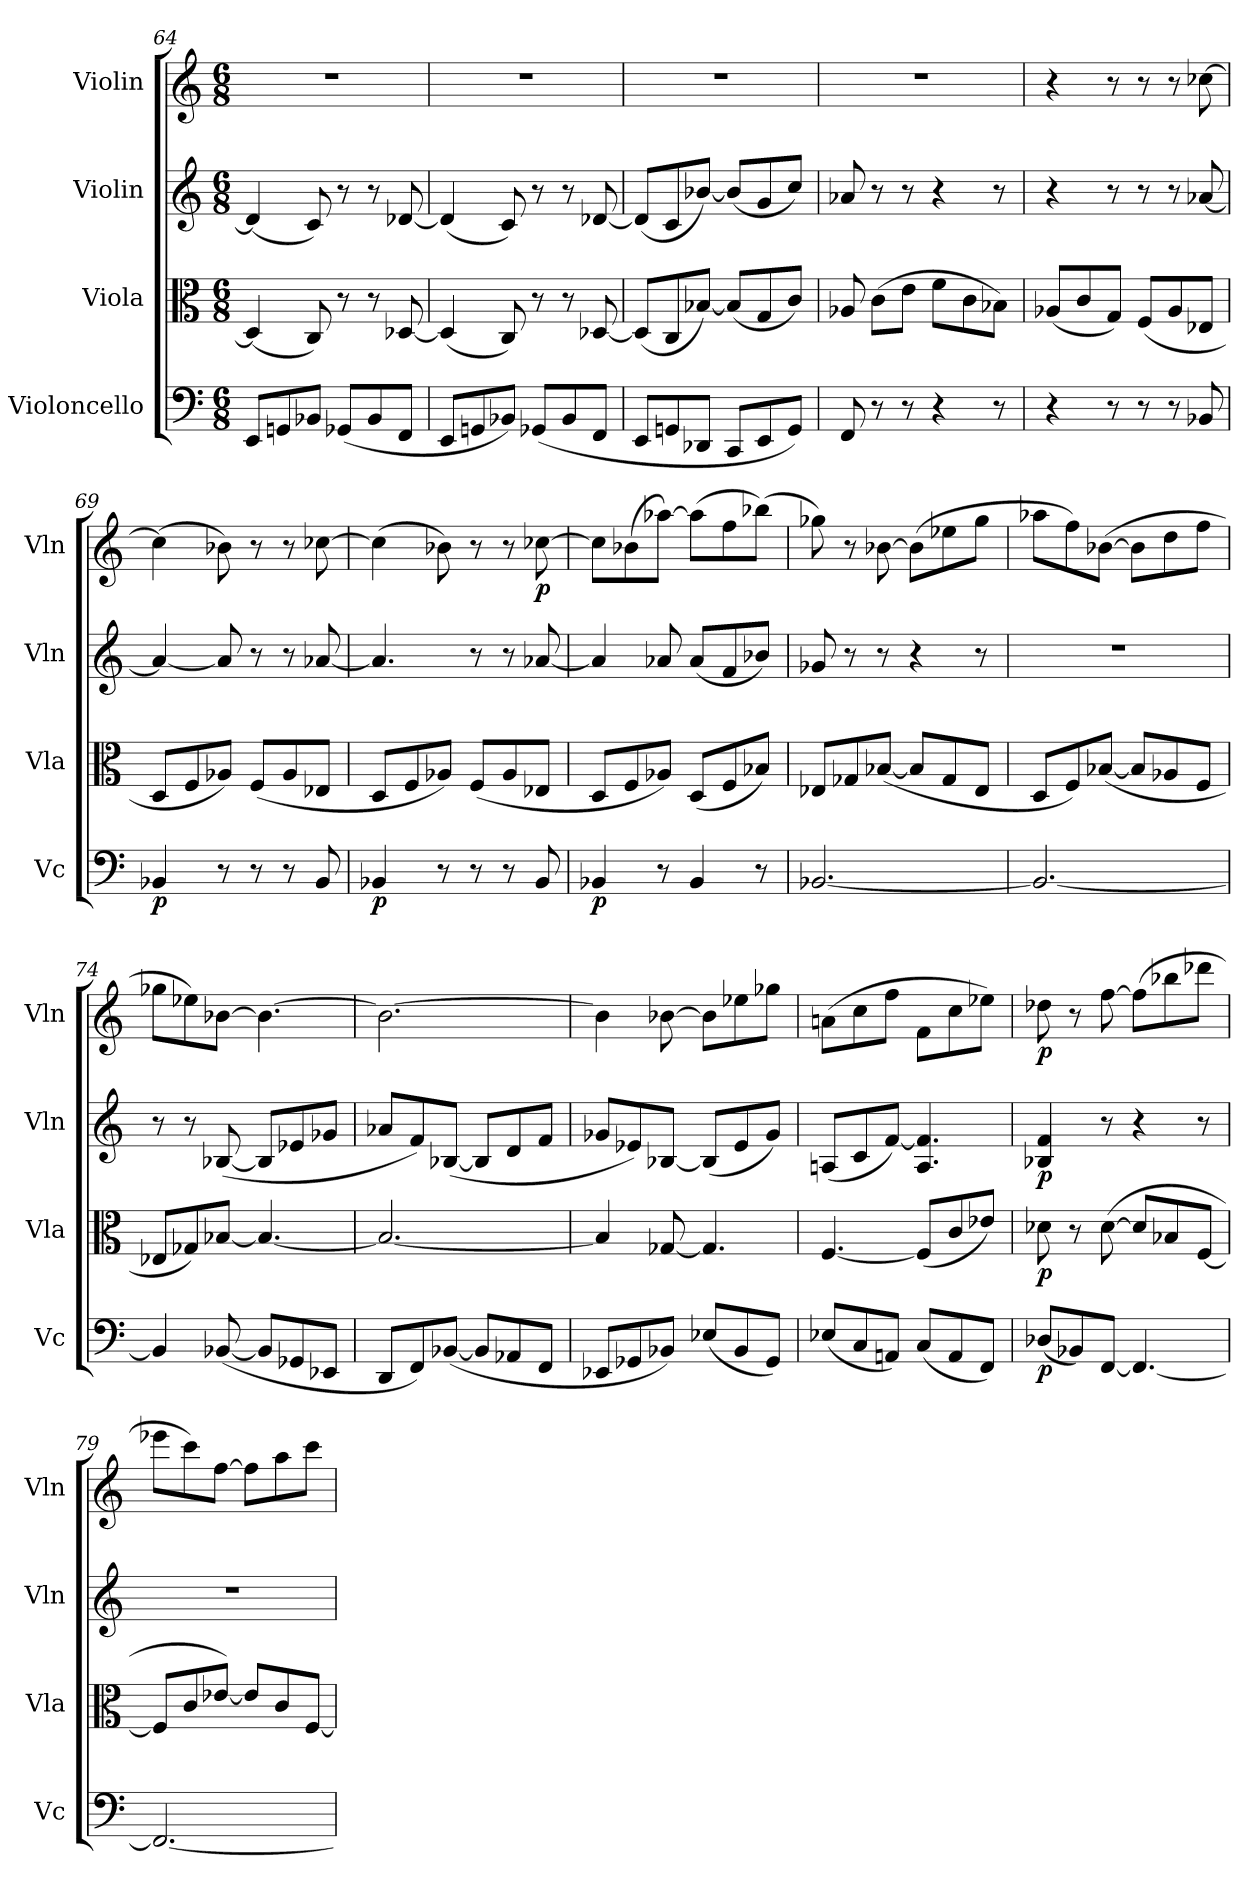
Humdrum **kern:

**kern	**dynam	**kern	**dynam	**kern	**dynam	**kern	**dynam
*part4	*part4	*part3	*part3	*part2	*part2	*part1	*part1
*staff4	*staff4	*staff3	*staff3	*staff2	*staff2	*staff1	*staff1
*I"Violoncello	*	*I"Viola	*	*I"Violin	*	*I"Violin	*
*I'Vc	*	*I'Vla	*	*I'Vln	*	*I'Vln	*
*clefF4	*	*clefC3	*	*clefG2	*	*clefG2	*
*k[]	*	*k[]	*	*k[]	*	*k[]	*
*a:	*	*a:	*	*a:	*	*a:	*
*M6/8	*	*M6/8	*	*M6/8	*	*M6/8	*
=64	=64	=64	=64	=64	=64	=64	=64
8EE/L	.	(4D-/]	.	(4d-/]	.	2.r	.
8GGn/	.	.	.	.	.	.	.
8BB-X/J	.	8C/)	.	8c/)	.	.	.
(8GG-X/L	.	8r	.	8r	.	.	.
8BB-/	.	8r	.	8r	.	.	.
8FF/J	.	[8D-X/	.	[8d-X/	.	.	.
=65	=65	=65	=65	=65	=65	=65	=65
8EE/L	.	(4D-/]	.	(4d-/]	.	2.r	.
8GGn/	.	.	.	.	.	.	.
8BB-X/J)	.	8C/)	.	8c/)	.	.	.
(8GG-X/L	.	8r	.	8r	.	.	.
8BB-/	.	8r	.	8r	.	.	.
8FF/J	.	[8D-X/	.	[8d-X/	.	.	.
=66	=66	=66	=66	=66	=66	=66	=66
8EE/L	.	(8D-/L]	.	(8d-/L]	.	2.r	.
8GGn/	.	8C/	.	8c/	.	.	.
8DD-X/J	.	[8B-X/J)	.	[8b-X/J)	.	.	.
8CC/L	.	(8B-/L]	.	(8b-/L]	.	.	.
8EE/	.	8G/	.	8g/	.	.	.
8GG/J)	.	8c/J)	.	8cc/J)	.	.	.
=67	=67	=67	=67	=67	=67	=67	=67
8FF/	.	8A-X/	.	8a-X/	.	2.r	.
8r	.	(8c\L	.	8r	.	.	.
8r	.	8e\J	.	8r	.	.	.
4r	.	8f\L	.	4r	.	.	.
.	.	8c\	.	.	.	.	.
8r	.	8B-X\J)	.	8r	.	.	.
=68	=68	=68	=68	=68	=68	=68	=68
4r	.	(8A-X/L	.	4r	.	4r	.
.	.	8c/	.	.	.	.	.
8r	.	8G/J)	.	8r	.	8r	.
8r	.	(8F/L	.	8r	.	8r	.
8r	.	8A-/	.	8r	.	8r	.
8BB-X/	.	8E-X/J	.	[8a-X/	.	[8cc-X\	.
=69	=69	=69	=69	=69	=69	=69	=69
4BB-X/	p	8D/L	.	4a-/_	.	(4cc-\]	.
.	.	8F/	.	.	.	.	.
8r	.	8A-X/J)	.	8a-/]	.	8b-X\)	.
8r	.	(8F/L	.	8r	.	8r	.
8r	.	8A-/	.	8r	.	8r	.
8BB-/	.	8E-X/J	.	[8a-X/	.	[8cc-X\	.
=70	=70	=70	=70	=70	=70	=70	=70
4BB-X/	p	8D/L	.	4.a-/]	.	(4cc-\]	.
.	.	8F/	.	.	.	.	.
8r	.	8A-X/J)	.	.	.	8b-X\)	.
8r	.	(8F/L	.	8r	.	8r	.
8r	.	8A-/	.	8r	.	8r	.
8BB-/	.	8E-X/J	.	[8a-X/	.	[8cc-X\	p
=71	=71	=71	=71	=71	=71	=71	=71
4BB-X/	p	8D/L	.	4a-/]	.	8cc-\L]	.
.	.	8F/	.	.	.	(8b-X\	.
8r	.	8A-X/J)	.	8a-X/	.	[8aa-X\J)	.
4BB-/	.	(8D/L	.	(8a-/L	.	(8aa-\L]	.
.	.	8F/	.	8f/	.	8ff\	.
8r	.	8B-X/J)	.	8b-X/J)	.	(8bb-X\J)	.
=72	=72	=72	=72	=72	=72	=72	=72
[2.BB-X/	.	8E-X/L	.	8g-X/	.	8gg-X\)	.
.	.	8G-X/	.	8r	.	8r	.
.	.	([8B-X/J	.	8r	.	[8b-X\	.
.	.	8B-/L]	.	4r	.	(8b-\L]	.
.	.	8G-/	.	.	.	8ee-X\	.
.	.	8E-/J	.	8r	.	8gg-\J	.
=73	=73	=73	=73	=73	=73	=73	=73
2.BB-/_	.	8D/L	.	2.r	.	8aa-X\L	.
.	.	8F/)	.	.	.	8ff\)	.
.	.	([8B-X/J	.	.	.	([8b-X\J	.
.	.	8B-/L]	.	.	.	8b-\L]	.
.	.	8A-X/	.	.	.	8dd\	.
.	.	8F/J	.	.	.	8ff\J	.
=74	=74	=74	=74	=74	=74	=74	=74
4BB-/]	.	8E-X/L	.	8r	.	8gg-X\L	.
.	.	8G-X/)	.	8r	.	8ee-X\)	.
([8BB-X/	.	[8B-X/J	.	([8B-X/	.	[8b-X\J	.
8BB-/L]	.	4.B-/_	.	8B-/L]	.	4.b-\_	.
8GG-X/	.	.	.	8e-X/	.	.	.
8EE-X/J	.	.	.	8g-X/J	.	.	.
=75	=75	=75	=75	=75	=75	=75	=75
8DD/L	.	2.B-/_	.	8a-X/L	.	2.b-\_	.
8FF/)	.	.	.	8f/)	.	.	.
([8BB-X/J	.	.	.	([8B-X/J	.	.	.
8BB-/L]	.	.	.	8B-/L]	.	.	.
8AA-X/	.	.	.	8d/	.	.	.
8FF/J	.	.	.	8f/J	.	.	.
=76	=76	=76	=76	=76	=76	=76	=76
8EE-X/L	.	4B-/]	.	8g-X/L	.	4b-\]	.
8GG-X/	.	.	.	8e-X/)	.	.	.
8BB-X/J)	.	[8G-X/	.	[8B-X/J	.	[8b-X\	.
(8E-X/L	.	4.G-/]	.	(8B-/L]	.	8b-\L]	.
8BB-/	.	.	.	8e-/	.	8ee-X\	.
8GG-/J)	.	.	.	8g-/J)	.	8gg-X\J	.
=77	=77	=77	=77	=77	=77	=77	=77
(8E-X/L	.	[4.F/	.	(8An/L	.	(8an\L	.
8C/	.	.	.	8c/	.	8cc\	.
8AAn/J)	.	.	.	[8f/J)	.	8ff\J	.
(8C/L	.	(8F/L]	.	4.A/ 4.f]/	.	8f\L	.
8AA/	.	8c/	.	.	.	8cc\	.
8FF/J)	.	8e-X/J)	.	.	.	8ee-X\J)	.
=78	=78	=78	=78	=78	=78	=78	=78
(8D-X/L	p	8d-X\	p	4B-X/ 4f/	p	8dd-X\	p
8BB-X/)	.	8r	.	.	.	8r	.
[8FF/J	.	([8d-\	.	8r	.	[8ff\	.
4.FF/_	.	8d-/L]	.	4r	.	(8ff\L]	.
.	.	8B-X/	.	.	.	8bb-X\	.
.	.	[8F/J	.	8r	.	8ddd-X\J	.
=79	=79	=79	=79	=79	=79	=79	=79
2.FF/_	.	8F/L]	.	2.r	.	8eee-X\L	.
.	.	8c/	.	.	.	8ccc\)	.
.	.	[8e-X/J)	.	.	.	[8ff\J	.
.	.	8e-/L]	.	.	.	8ff\L]	.
.	.	8c/	.	.	.	8aa\	.
.	.	[8F/J	.	.	.	8ccc\J	.
=	=	=	=	=	=	=	=
*-	*-	*-	*-	*-	*-	*-	*-
